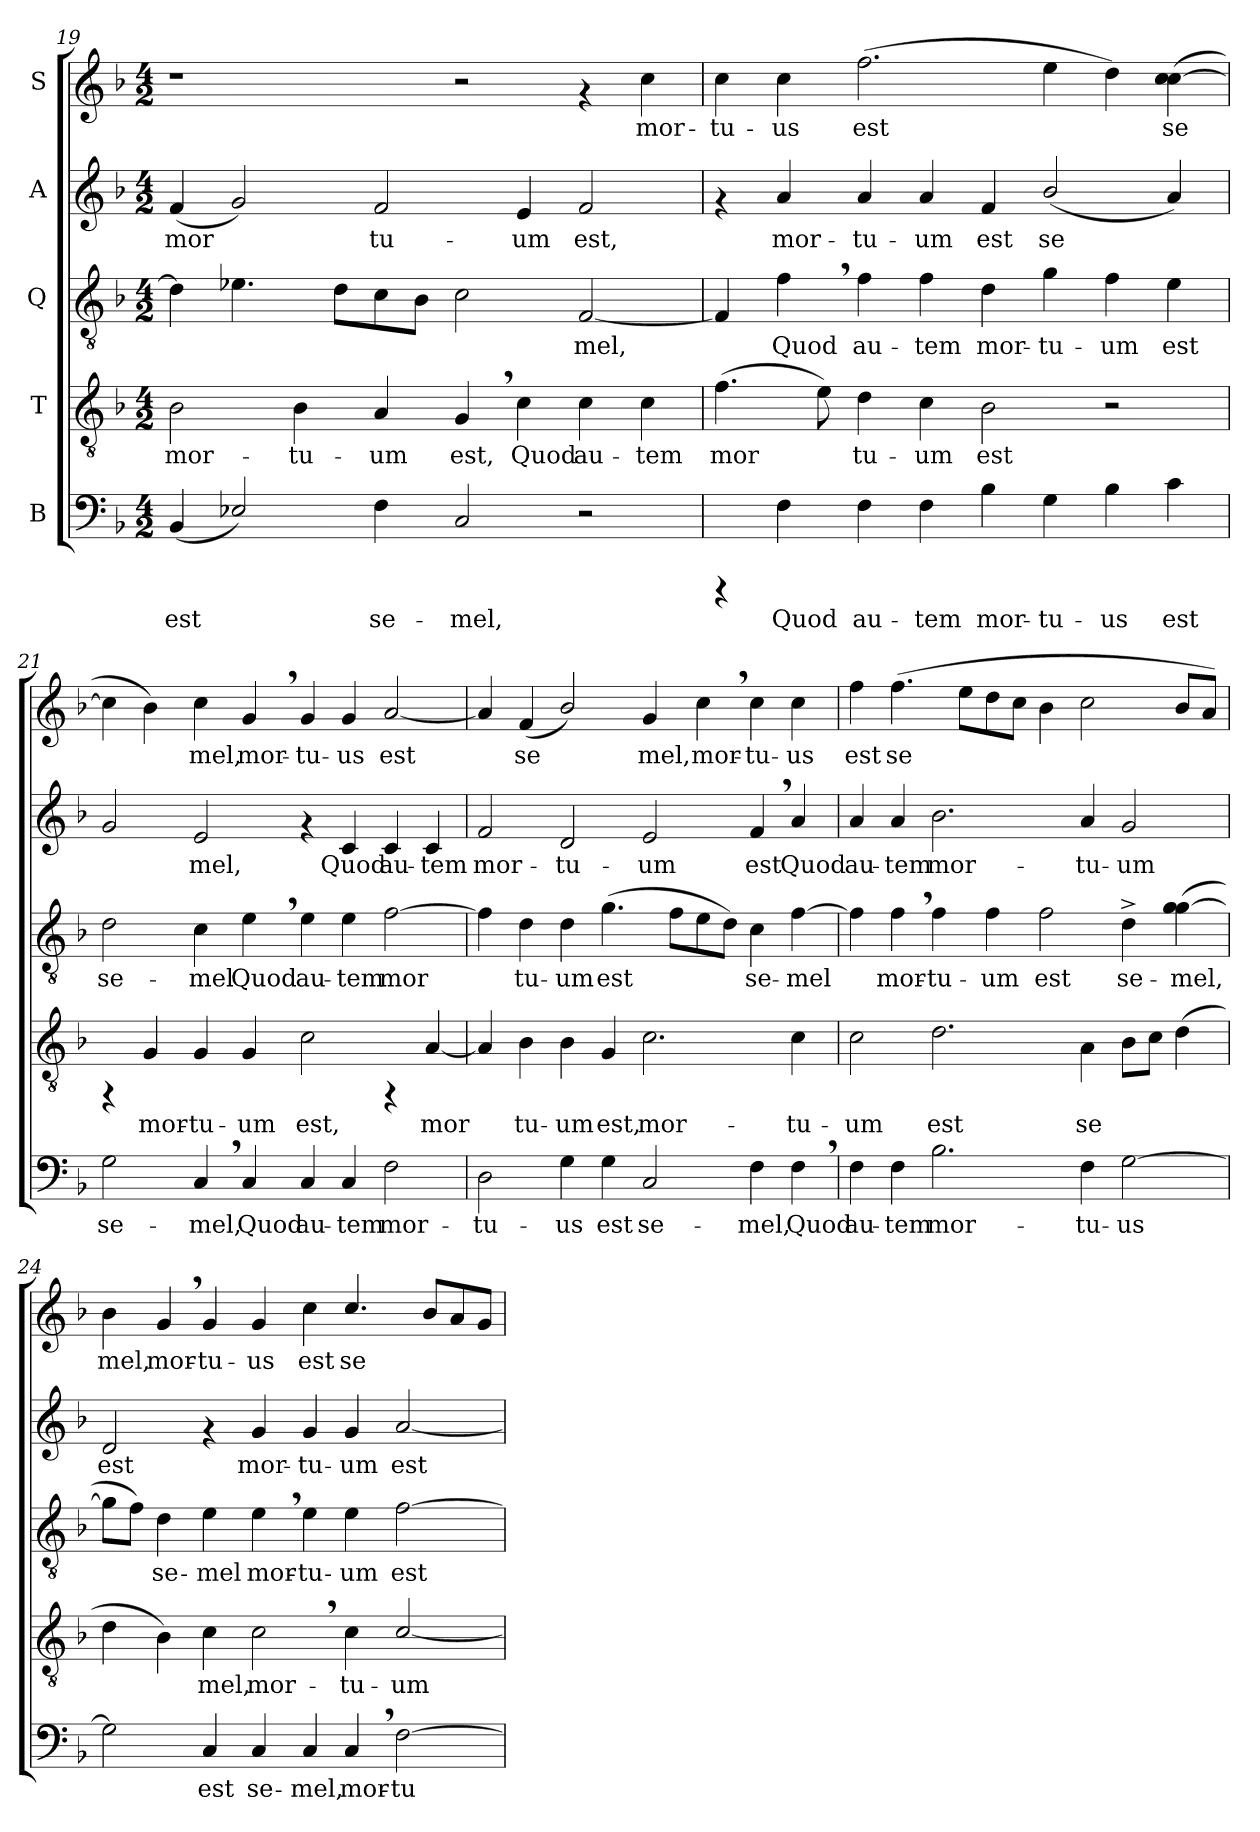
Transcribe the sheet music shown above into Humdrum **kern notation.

**kern	**text	**kern	**text	**kern	**text	**kern	**text	**kern	**text
*part5	*part5	*part4	*part4	*part3	*part3	*part2	*part2	*part1	*part1
*staff5	*staff5	*staff4	*staff4	*staff3	*staff3	*staff2	*staff2	*staff1	*staff1
*I"B	*	*I"T	*	*I"Q	*	*I"A	*	*I"S	*
*clefF4	*	*clefGv2	*	*clefGv2	*	*clefG2	*	*clefG2	*
*k[b-]	*	*k[b-]	*	*k[b-]	*	*k[b-]	*	*k[b-]	*
*F:	*	*F:	*	*F:	*	*F:	*	*F:	*
*M4/2	*	*M4/2	*	*M4/2	*	*M4/2	*	*M4/2	*
=19	=19	=19	=19	=19	=19	=19	=19	=19	=19
!	!LO:LY:b	!	!LO:LY:b	!	!LO:LY:b:cj	!	!LO:LY:b	!	!
(<4BB-/	est	2B-\	mor-	4d\]	--	(<4f/	mor-	1r	.
!	!LO:LY:b	!	!	!	!LO:LY:b:cj	!	!LO:LY:b	!	!
2E-X/)	.	.	.	4.e-X\	--	2g/)	--	.	.
!	!	!	!LO:LY:b	!	!	!	!	!	!
.	.	4B-\	-tu-	.	.	.	.	.	.
!	!	!	!	!	!LO:LY:b:cj	!	!	!	!
.	.	.	.	8d\L	--	.	.	.	.
!	!LO:LY:b	!	!LO:LY:b	!	!LO:LY:b:cj	!	!LO:LY:b	!	!
4F\	se-	4A/	-um	8c\	--	2f/	-tu-	.	.
!	!	!	!	!	!LO:LY:b:cj	!	!	!	!
.	.	.	.	8B-\J	--	.	.	.	.
!	!LO:LY:b	!	!LO:LY:b	!	!LO:LY:b:cj	!	!	!	!
2C/	-mel,	4G,>/	est,	2c\	--	.	.	2r	.
!	!	!	!LO:LY:b	!	!	!	!LO:LY:b	!	!
.	.	4c\	Quod	.	.	4e/	-um	.	.
!	!	!	!LO:LY:b	!	!LO:LY:b:cj	!	!LO:LY:b	!	!
2r	.	4c\	au-	[<2F/	-mel,	2f/	est,	4rf	.
!	!	!	!LO:LY:b	!	!	!	!	!	!LO:LY:b
.	.	4c\	-tem	.	.	.	.	4cc\	mor-
=20	=20	=20	=20	=20	=20	=20	=20	=20	=20
!	!	!	!LO:LY:b	!	!LO:LY:b:cj	!	!	!	!LO:LY:b
4rCCC	.	(>4.f\	mor-	4F/]	.	4rf	.	4cc\	-tu-
!	!LO:LY:b	!	!	!	!LO:LY:b:cj	!	!LO:LY:b	!	!LO:LY:b
4F\	Quod	.	.	4f,>\	Quod	4a/	mor-	4cc\	-us
!	!	!	!LO:LY:b	!	!	!	!	!	!
.	.	8e\)	--	.	.	.	.	.	.
!	!LO:LY:b	!	!LO:LY:b	!	!LO:LY:b:cj	!	!LO:LY:b	!	!LO:LY:b
4F\	au-	4d\	-tu-	4f\	au-	4a/	-tu-	(>2.ff\	est
!	!LO:LY:b	!	!LO:LY:b	!	!LO:LY:b:cj	!	!LO:LY:b	!	!
4F\	-tem	4c\	-um	4f\	-tem	4a/	-um	.	.
!	!LO:LY:b	!	!LO:LY:b	!	!LO:LY:b:cj	!	!LO:LY:b	!	!
4B-\	mor-	2B-\	est	4d\	mor-	4f/	est	.	.
!	!LO:LY:b	!	!	!	!LO:LY:b:cj	!	!LO:LY:b	!	!LO:LY:b
4G\	-tu-	.	.	4g\	-tu-	(<2b-/	se-	4ee\	.
!	!LO:LY:b	!	!	!	!LO:LY:b:cj	!	!	!	!LO:LY:b
4B-\	-us	2r	.	4f\	-um	.	.	4dd\)	.
!	!LO:LY:b	!	!	!	!LO:LY:b:cj	!	!LO:LY:b	!	!LO:LY:b
4c\	est	.	.	4e\	est	4a/)	--	(>4cc\ [<4cc\	se-
!!LO:LB:g=z
=21	=21	=21	=21	=21	=21	=21	=21	=21	=21
!	!LO:LY:b	!	!	!	!LO:LY:b:cj	!	!LO:LY:b	!	!LO:LY:b
2G\	se-	4rFF	.	2d\	se-	2g/	--	4cc\]	--
!	!	!	!LO:LY:b	!	!	!	!	!	!LO:LY:b
.	.	4G/	mor-	.	.	.	.	4b-\)	--
!	!LO:LY:b	!	!LO:LY:b	!	!LO:LY:b:cj	!	!LO:LY:b	!	!LO:LY:b
4C,>/	-mel,	4G/	-tu-	4c\	-mel	2e/	-mel,	4cc\	-mel,
!	!LO:LY:b	!	!LO:LY:b	!	!LO:LY:b:cj	!	!	!	!LO:LY:b
4C/	Quod	4G/	-um	4e,>\	Quod	.	.	4g,>/	mor-
!	!LO:LY:b	!	!LO:LY:b	!	!LO:LY:b:cj	!	!	!	!LO:LY:b
4C/	au-	2c\	est,	4e\	au-	4rf	.	4g/	-tu-
!	!LO:LY:b	!	!	!	!LO:LY:b:cj	!	!LO:LY:b	!	!LO:LY:b
4C/	-tem	.	.	4e\	-tem	4c/	Quod	4g/	-us
!	!LO:LY:b	!	!	!	!LO:LY:b:cj	!	!LO:LY:b	!	!LO:LY:b
2F\	mor-	4rFF	.	[>2f\	mor-	4c/	au-	[<2a/	est
!	!	!	!LO:LY:b	!	!	!	!LO:LY:b	!	!
.	.	[<4A/	mor-	.	.	4c/	-tem	.	.
=22	=22	=22	=22	=22	=22	=22	=22	=22	=22
!	!LO:LY:b	!	!LO:LY:b	!	!LO:LY:b:cj	!	!LO:LY:b	!	!LO:LY:b
2D\	-tu-	4A/]	--	4f\]	--	2f/	mor-	4a/]	.
!	!	!	!LO:LY:b	!	!LO:LY:b:cj	!	!	!	!LO:LY:b
.	.	4B-\	-tu-	4d\	-tu-	.	.	(<4f/	se-
!	!LO:LY:b	!	!LO:LY:b	!	!LO:LY:b:cj	!	!LO:LY:b	!	!LO:LY:b
4G\	-us	4B-\	-um	4d\	-um	2d/	-tu-	2b-/)	--
!	!LO:LY:b	!	!LO:LY:b	!	!LO:LY:b:cj	!	!	!	!
4G\	est	4G/	est,	(>4.g\	est	.	.	.	.
!	!LO:LY:b	!	!LO:LY:b	!	!	!	!LO:LY:b	!	!LO:LY:b
2C/	se-	2.c\	mor-	.	.	2e/	-um	4g/	-mel,
!	!	!	!	!	!LO:LY:b:cj	!	!	!	!
.	.	.	.	8f\L	.	.	.	.	.
!	!	!	!	!	!LO:LY:b:cj	!	!	!	!LO:LY:b
.	.	.	.	8e\	.	.	.	4cc,>\	mor-
!	!	!	!	!	!LO:LY:b:cj	!	!	!	!
.	.	.	.	8d\J)	.	.	.	.	.
!	!LO:LY:b	!	!	!	!LO:LY:b:cj	!	!LO:LY:b	!	!LO:LY:b
4F\	-mel,	.	.	4c\	se-	4f,>/	est	4cc\	-tu-
!	!LO:LY:b	!	!LO:LY:b	!	!LO:LY:b:cj	!	!LO:LY:b	!	!LO:LY:b
4F,>\	Quod	4c\	-tu-	[>4f\	-mel	4a/	Quod	4cc\	-us
=23	=23	=23	=23	=23	=23	=23	=23	=23	=23
!	!LO:LY:b	!	!LO:LY:b	!	!LO:LY:b:cj	!	!LO:LY:b	!	!LO:LY:b
4F\	au-	2c\	-um	4f\]	.	4a/	au-	4ff\	est
!	!LO:LY:b	!	!	!	!LO:LY:b:cj	!	!LO:LY:b	!	!LO:LY:b
4F\	-tem	.	.	4f,>\	mor-	4a/	-tem	(>4.ff\	se-
!	!LO:LY:b	!	!LO:LY:b	!	!LO:LY:b:cj	!	!LO:LY:b	!	!
2.B-\	mor-	2.d\	est	4f\	-tu-	2.b-\	mor-	.	.
!	!	!	!	!	!	!	!	!	!LO:LY:b
.	.	.	.	.	.	.	.	8ee\L	--
!	!	!	!	!	!LO:LY:b:cj	!	!	!	!LO:LY:b
.	.	.	.	4f\	-um	.	.	8dd\	--
!	!	!	!	!	!	!	!	!	!LO:LY:b
.	.	.	.	.	.	.	.	8cc\J	--
!	!	!	!	!	!LO:LY:b:cj	!	!	!	!LO:LY:b
.	.	.	.	2f\	est	.	.	4b-\	--
!	!LO:LY:b	!	!LO:LY:b	!	!	!	!LO:LY:b	!	!LO:LY:b
4F\	-tu-	4A\	se-	.	.	4a/	-tu-	2cc\	--
!	!LO:LY:b	!	!LO:LY:b	!	!LO:LY:b:cj	!	!LO:LY:b	!	!
[<2G\	-us	8B-\L	--	4d^>\	se-	2g/	-um	.	.
!	!	!	!LO:LY:b	!	!	!	!	!	!
.	.	8c\J	--	.	.	.	.	.	.
!	!	!	!LO:LY:b	!	!LO:LY:b:cj	!	!	!	!LO:LY:b
.	.	(>4d\	--	(>4g\ [<4g\	-mel,	.	.	8b-/L	--
!	!	!	!	!	!	!	!	!	!LO:LY:b
.	.	.	.	.	.	.	.	8a/J)	--
!!LO:PB:g=z
=24	=24	=24	=24	=24	=24	=24	=24	=24	=24
!	!LO:LY:b	!	!LO:LY:b	!	!LO:LY:b:cj	!	!LO:LY:b	!	!LO:LY:b
2G\]	.	4d\	--	8g\L]	.	2d/	est	4b-\	-mel,
!	!	!	!	!	!LO:LY:b:cj	!	!	!	!
.	.	.	.	8f\J)	.	.	.	.	.
!	!	!	!LO:LY:b	!	!LO:LY:b:cj	!	!	!	!LO:LY:b
.	.	4B-\)	--	4d\	se-	.	.	4g,>/	mor-
!	!LO:LY:b	!	!LO:LY:b	!	!LO:LY:b:cj	!	!	!	!LO:LY:b
4C/	est	4c\	-mel,	4e\	-mel	4rf	.	4g/	-tu-
!	!LO:LY:b	!	!LO:LY:b	!	!LO:LY:b:cj	!	!LO:LY:b	!	!LO:LY:b
4C/	se-	2c,>\	mor-	4e,>\	mor-	4g/	mor-	4g/	-us
!	!LO:LY:b	!	!	!	!LO:LY:b:cj	!	!LO:LY:b	!	!LO:LY:b
4C/	-mel,	.	.	4e\	-tu-	4g/	-tu-	4cc\	est
!	!LO:LY:b	!	!LO:LY:b	!	!LO:LY:b:cj	!	!LO:LY:b	!	!LO:LY:b
4C,>/	mor-	4c\	-tu-	4e\	-um	4g/	-um	4.cc/	se-
!	!LO:LY:b	!	!LO:LY:b	!	!LO:LY:b:cj	!	!LO:LY:b	!	!
[>2F\	-tu-	[<2c/	-um	[>2f\	est	[<2a/	est	.	.
!	!	!	!	!	!	!	!	!	!LO:LY:b
.	.	.	.	.	.	.	.	8b-/L	--
!	!	!	!	!	!	!	!	!	!LO:LY:b
.	.	.	.	.	.	.	.	8a/	--
!	!	!	!	!	!	!	!	!	!LO:LY:b
.	.	.	.	.	.	.	.	8g/J	--
=	=	=	=	=	=	=	=	=	=
*-	*-	*-	*-	*-	*-	*-	*-	*-	*-
